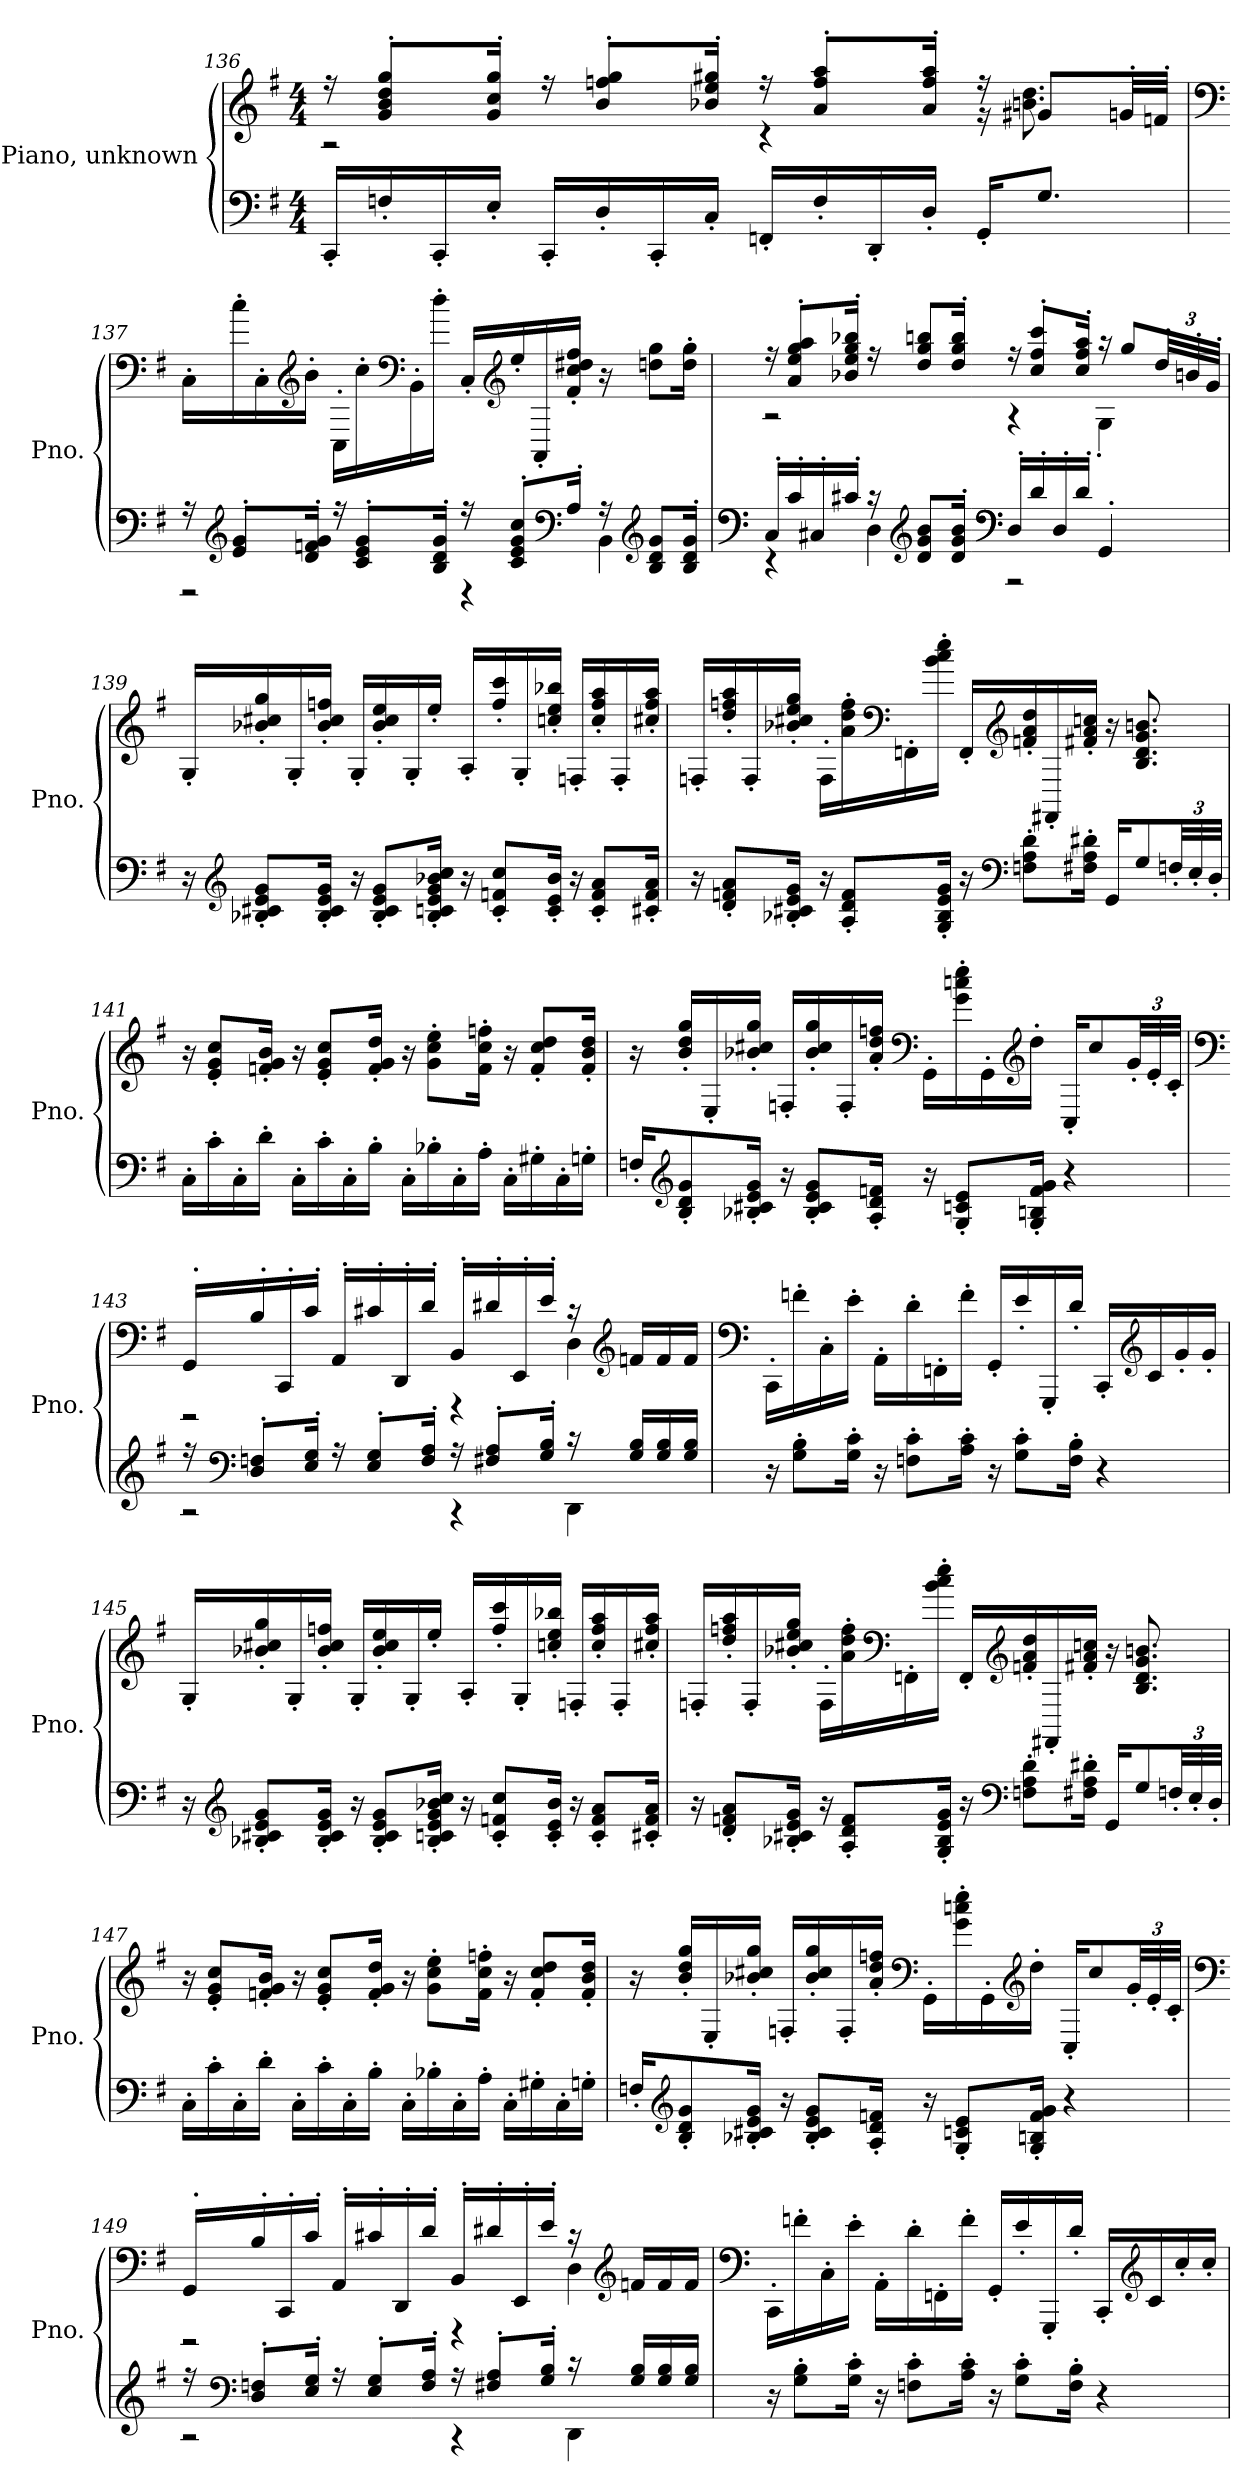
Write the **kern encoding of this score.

**kern	**kern
*part1	*part1
*staff2	*staff1
*I"Piano, unknown	*
*I'Pno.	*
!!LO:LB:g=z
*clefF4	*clefG2
*k[f#]	*k[f#]
*M4/4	*M4/4
=136	=136
*	*^
16CC'/LL	16r	2r
16Fn'/	8g/' 8b/' 8dd/' 8gg/'L	.
16CC'/	.	.
16E'/JJ	16g/' 16cc/' 16gg/'Jk	.
16CC'/LL	16r	.
16D'/	8b/' 8ffn/' 8gg/'L	.
16CC'/	.	.
16C'/JJ	16b-X/' 16ee/' 16gg#X/'Jk	.
16FFn'/LL	16r	4r
16F'/	8a/' 8ff/' 8aa/'L	.
16DD'/	.	.
16D'/JJ	16a/' 16ff/' 16aa/'Jk	.
16GG'/KL	16r	16r
8.G/J	8g#X/L	8.bn\ 8.dd\
.	32gn'/LL	.
.	32fn'/JJJ	.
*	*v	*v
!!LO:LB:g=z
=137	=137
*	*clefF4
*^	*
16r	2r	16C'\LL
*clefG2	*	*
8e/' 8g/'L	.	16cc'\
.	.	16C'\
*	*	*clefG2
16d/' 16fn/' 16g/'Jk	.	16b'\JJ
16r	.	16C'\LL
8c/' 8e/' 8g/'L	.	16cc'\
*	*	*clefF4
.	.	16BB'\
16B/' 16d/' 16g/'Jk	.	16dd'\JJ
16r	4r	16C'/LL
*	*	*clefG2
8c/' 8e/' 8g/' 8cc/'L	.	16ee'/
.	.	16AA'/
*clefF4	*	*
16A'/Jk	.	16f#/' 16cc/' 16dd#X/' 16ff#/'JJ
16r	4BB\	16r
*clefG2	*	*
8B/ 8d/ 8g/L	.	8ddn\ 8gg\L
16B/' 16d/' 16g/'Jk	.	16dd\' 16gg\'Jk
!!LO:PB:g=z
=138	=138	=138
*clefF4	*	*
*	*	*^
16C'/LL	4r	16r	2r
16c'/	.	8a/' 8ee/' 8gg/' 8aa/'L	.
16C#X'/	.	.	.
16c#X'/JJ	.	16b-X/' 16ee/' 16gg/' 16bb-X/'Jk	.
16r	4D\	16r	.
*clefG2	*	*	*
8d/ 8g/ 8b/L	.	8dd/ 8gg/ 8bbn/L	.
16d/' 16g/' 16b/'Jk	.	16dd/' 16gg/' 16bb/'Jk	.
*clefF4	*	*	*
16D'/LL	2r	16r	4r
16d'/	.	8cc/' 8ff#/' 8ccc/'L	.
16D'/	.	.	.
16d'/JJ	.	16cc/' 16ff#/' 16aa/'Jk	.
4GG'/	.	16r	4G'\
.	.	8gg/L	.
*	*	*Xbrackettup	*
.	.	48dd'/LL	.
.	.	48bn'/	.
.	.	48g'/JJJ	.
*v	*v	*	*
*	*v	*v
!!LO:LB:g=z
=139	=139
16r	16G'/LL
*clefG2	*
8B-X/' 8c#X/' 8e/' 8g/'L	16b-X/' 16cc#X/' 16gg/'
.	16G'/
16B-/' 16c#/' 16e/' 16g/'Jk	16b-/' 16cc#/' 16ffn/'JJ
16r	16G'/LL
8B-/' 8c#/' 8e/' 8g/'L	16b-/' 16cc#/' 16ee/'
.	16G'/
16B-/' 16cn/' 16e/' 16g/' 16b-X/' 16cc/'Jk	16ee'/JJ
16r	16A'/LL
8c/' 8fn/' 8cc/'L	16ff/' 16ccc/'
.	16G'/
16c/' 16e/' 16b-/'Jk	16ccn/' 16ee/' 16bb-X/'JJ
16r	16Fn'/LL
8c/' 8f/' 8a/'L	16cc/' 16ff/' 16aa/'
.	16F'/
16c#X/' 16f/' 16a/'Jk	16cc#X/' 16ff/' 16aa/'JJ
!!LO:LB:g=z
=140	=140
16r	16Fn'/LL
8d/' 8fn/' 8a/'L	16dd/' 16ffn/' 16aa/'
.	16F'/
16B-X/' 16c#X/' 16e/' 16g/'Jk	16b-X/' 16cc#X/' 16ee/' 16gg/'JJ
16r	16F'\LL
8A/' 8d/' 8f/'L	16a\' 16dd\' 16ff\'
*	*clefF4
.	16FFn'\
16G/' 16B-/' 16e/' 16g/'Jk	16b-\' 16cc#\' 16ee\'JJ
16r	16FF'/LL
*clefF4	*clefG2
8Fn\' 8A\' 8d\'L	16fn/' 16a/' 16dd/'
.	16FF#X'/
16F#X\' 16A\' 16d#X\'Jk	16f#X/' 16a/' 16ccn/'JJ
16GG/KL	16r
8G/	8.B/ 8.d/ 8.g/ 8.bn/
*Xbrackettup	*
48Fn'/LL	.
48E'/	.
48D'/JJJ	.
!!LO:LB:g=z
=141	=141
16C'\LL	16r
16c'\	8e/' 8g/' 8cc/'L
16C'\	.
16d'\JJ	16fn/' 16g/' 16b/'Jk
16C'\LL	16r
16c'\	8e/' 8g/' 8cc/'L
16C'\	.
16B'\JJ	16f/' 16g/' 16dd/'Jk
16C'\LL	16r
16B-X'\	8g\' 8cc\' 8ee\'L
16C'\	.
16A'\JJ	16f\' 16cc\' 16ffn\'Jk
16C'\LL	16r
16G#X'\	8f/' 8cc/' 8dd/'L
16C'\	.
16Gn'\JJ	16f/' 16b/' 16dd/'Jk
!!LO:LB:g=z
=142	=142
16Fn'/KL	16r
*clefG2	*
8B/' 8d/' 8g/'	16b/' 16dd/' 16gg/'LL
.	16E'/
16B-X/' 16c#X/' 16e/' 16g/'Jk	16b-X/' 16cc#X/' 16gg/'JJ
16r	16Fn'/LL
8B-/' 8c#/' 8e/' 8g/'L	16b-/' 16cc#/' 16gg/'
.	16F'/
16A/' 16d/' 16fn/'Jk	16a/' 16dd/' 16ffn/'JJ
*	*clefF4
16r	16GG'\LL
8G/' 8cn/' 8e/'L	16g\' 16ccn\' 16ee\'
.	16GG'\
*	*clefG2
16G/' 16Bn/' 16f/' 16g/'Jk	16dd'\JJ
4r	16C'/KL
.	8cc/
.	48g'/LL
.	48e'/
.	48c'/JJJ
!!LO:LB:g=z
=143	=143
*	*clefF4
*^	*^
16r	2r	16GG'/LL	2r
*clefF4	*	*	*
8D/' 8Fn/'L	.	16B'/	.
.	.	16CC'/	.
16E/' 16G/'Jk	.	16c'/JJ	.
16r	.	16AA'/LL	.
8E/' 8G/'L	.	16c#X'/	.
.	.	16DD'/	.
16F/' 16A/'Jk	.	16d'/JJ	.
16r	4r	16BB'/LL	4r
8F#X/' 8A/'L	.	16d#X'/	.
.	.	16EE'/	.
16G/' 16B/'Jk	.	16e'/JJ	.
16r	4DD\	16r	4D\
*	*	*clefG2	*
16G/ 16B/LL	.	16fn/LL	.
16G/ 16B/	.	16f/	.
16G/ 16B/JJ	.	16f/JJ	.
*v	*v	*	*
*	*v	*v
=144	=144
*	*clefF4
16r	16CC'\LL
8G\' 8B\'L	16fn'\
.	16C'\
16G\' 16c\'Jk	16e'\JJ
16r	16AA'\LL
8Fn\' 8c\'L	16d'\
.	16FFn'\
16A\' 16c\'Jk	16f'\JJ
16r	16GG'/LL
8G\' 8c\'L	16e'/
.	16GGG'/
16F\' 16B\'Jk	16d'/JJ
4r	16CC'/LL
*	*clefG2
.	16c/
.	16g'/
.	16g'/JJ
!!LO:PB:g=z
=145	=145
16r	16G'/LL
*clefG2	*
8B-X/' 8c#X/' 8e/' 8g/'L	16b-X/' 16cc#X/' 16gg/'
.	16G'/
16B-/' 16c#/' 16e/' 16g/'Jk	16b-/' 16cc#/' 16ffn/'JJ
16r	16G'/LL
8B-/' 8c#/' 8e/' 8g/'L	16b-/' 16cc#/' 16ee/'
.	16G'/
16B-/' 16cn/' 16e/' 16g/' 16b-X/' 16cc/'Jk	16ee'/JJ
16r	16A'/LL
8c/' 8fn/' 8cc/'L	16ff/' 16ccc/'
.	16G'/
16c/' 16e/' 16b-/'Jk	16ccn/' 16ee/' 16bb-X/'JJ
16r	16Fn'/LL
8c/' 8f/' 8a/'L	16cc/' 16ff/' 16aa/'
.	16F'/
16c#X/' 16f/' 16a/'Jk	16cc#X/' 16ff/' 16aa/'JJ
!!LO:LB:g=z
=146	=146
16r	16Fn'/LL
8d/' 8fn/' 8a/'L	16dd/' 16ffn/' 16aa/'
.	16F'/
16B-X/' 16c#X/' 16e/' 16g/'Jk	16b-X/' 16cc#X/' 16ee/' 16gg/'JJ
16r	16F'\LL
8A/' 8d/' 8f/'L	16a\' 16dd\' 16ff\'
*	*clefF4
.	16FFn'\
16G/' 16B-/' 16e/' 16g/'Jk	16b-\' 16cc#\' 16ee\'JJ
16r	16FF'/LL
*clefF4	*clefG2
8Fn\' 8A\' 8d\'L	16fn/' 16a/' 16dd/'
.	16FF#X'/
16F#X\' 16A\' 16d#X\'Jk	16f#X/' 16a/' 16ccn/'JJ
16GG/KL	16r
8G/	8.B/ 8.d/ 8.g/ 8.bn/
48Fn'/LL	.
48E'/	.
48D'/JJJ	.
!!LO:LB:g=z
=147	=147
16C'\LL	16r
16c'\	8e/' 8g/' 8cc/'L
16C'\	.
16d'\JJ	16fn/' 16g/' 16b/'Jk
16C'\LL	16r
16c'\	8e/' 8g/' 8cc/'L
16C'\	.
16B'\JJ	16f/' 16g/' 16dd/'Jk
16C'\LL	16r
16B-X'\	8g\' 8cc\' 8ee\'L
16C'\	.
16A'\JJ	16f\' 16cc\' 16ffn\'Jk
16C'\LL	16r
16G#X'\	8f/' 8cc/' 8dd/'L
16C'\	.
16Gn'\JJ	16f/' 16b/' 16dd/'Jk
!!LO:LB:g=z
=148	=148
16Fn'/KL	16r
*clefG2	*
8B/' 8d/' 8g/'	16b/' 16dd/' 16gg/'LL
.	16E'/
16B-X/' 16c#X/' 16e/' 16g/'Jk	16b-X/' 16cc#X/' 16gg/'JJ
16r	16Fn'/LL
8B-/' 8c#/' 8e/' 8g/'L	16b-/' 16cc#/' 16gg/'
.	16F'/
16A/' 16d/' 16fn/'Jk	16a/' 16dd/' 16ffn/'JJ
*	*clefF4
16r	16GG'\LL
8G/' 8cn/' 8e/'L	16g\' 16ccn\' 16ee\'
.	16GG'\
*	*clefG2
16G/' 16Bn/' 16f/' 16g/'Jk	16dd'\JJ
4r	16C'/KL
.	8cc/
.	48g'/LL
.	48e'/
.	48c'/JJJ
!!LO:LB:g=z
=149	=149
*	*clefF4
*^	*^
16r	2r	16GG'/LL	2r
*clefF4	*	*	*
8D/' 8Fn/'L	.	16B'/	.
.	.	16CC'/	.
16E/' 16G/'Jk	.	16c'/JJ	.
16r	.	16AA'/LL	.
8E/' 8G/'L	.	16c#X'/	.
.	.	16DD'/	.
16F/' 16A/'Jk	.	16d'/JJ	.
16r	4r	16BB'/LL	4r
8F#X/' 8A/'L	.	16d#X'/	.
.	.	16EE'/	.
16G/' 16B/'Jk	.	16e'/JJ	.
16r	4DD\	16r	4D\
*	*	*clefG2	*
16G/ 16B/LL	.	16fn/LL	.
16G/ 16B/	.	16f/	.
16G/ 16B/JJ	.	16f/JJ	.
*v	*v	*	*
*	*v	*v
=150	=150
*	*clefF4
16r	16CC'\LL
8G\' 8B\'L	16fn'\
.	16C'\
16G\' 16c\'Jk	16e'\JJ
16r	16AA'\LL
8Fn\' 8c\'L	16d'\
.	16FFn'\
16A\' 16c\'Jk	16f'\JJ
16r	16GG'/LL
8G\' 8c\'L	16e'/
.	16GGG'/
16F\' 16B\'Jk	16d'/JJ
4r	16CC'/LL
*	*clefG2
.	16c/
.	16cc'/
.	16cc'/JJ
=	=
*-	*-
